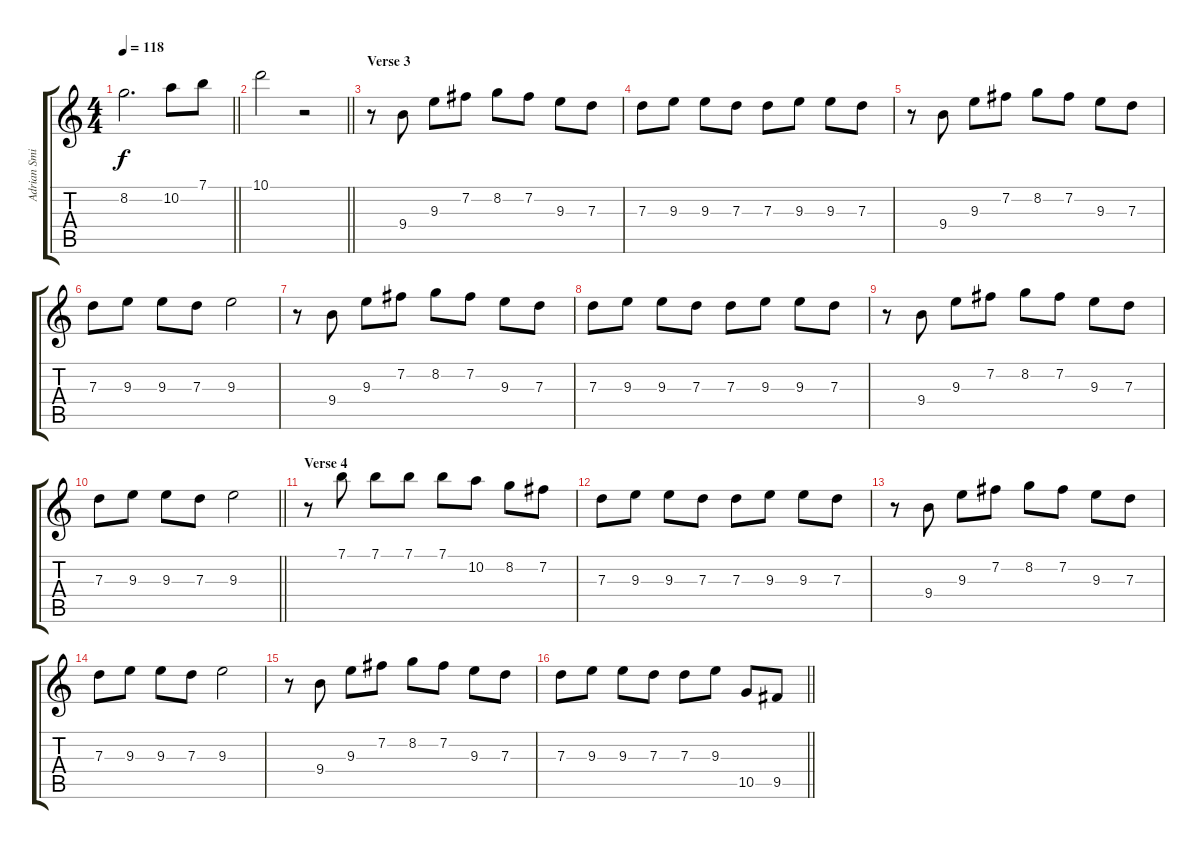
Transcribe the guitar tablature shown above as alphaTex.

\track ("Adrian Smith" "Adrian Smi") {instrument overdrivenguitar}
\staff {score tabs}
\tuning (E4 B3 G3 D3 A2 E2) {hide}
\ts (4 4)
\tempo 118
\clef g2
\barLineRight lightlight
\ks c
8.2.2{d dy f} 10.2.8 7.1.8 |
\barLineRight lightlight
10.1.2 r.2 |
\section ("" "Verse 3")
r.8 9.4.8 9.3.8 7.2.8 8.2.8 7.2.8 9.3.8 7.3.8 |
7.3.8 9.3.8 9.3.8 7.3.8 7.3.8 9.3.8 9.3.8 7.3.8 |
r.8 9.4.8 9.3.8 7.2.8 8.2.8 7.2.8 9.3.8 7.3.8 |
7.3.8 9.3.8 9.3.8 7.3.8 9.3.2 |
r.8 9.4.8 9.3.8 7.2.8 8.2.8 7.2.8 9.3.8 7.3.8 |
7.3.8 9.3.8 9.3.8 7.3.8 7.3.8 9.3.8 9.3.8 7.3.8 |
r.8 9.4.8 9.3.8 7.2.8 8.2.8 7.2.8 9.3.8 7.3.8 |
\barLineRight lightlight
7.3.8 9.3.8 9.3.8 7.3.8 9.3.2 |
\section ("" "Verse 4")
r.8 7.1.8 7.1.8 7.1.8 7.1.8 10.2.8 8.2.8 7.2.8 |
7.3.8 9.3.8 9.3.8 7.3.8 7.3.8 9.3.8 9.3.8 7.3.8 |
r.8 9.4.8 9.3.8 7.2.8 8.2.8 7.2.8 9.3.8 7.3.8 |
7.3.8 9.3.8 9.3.8 7.3.8 9.3.2 |
r.8 9.4.8 9.3.8 7.2.8 8.2.8 7.2.8 9.3.8 7.3.8 |
\barLineRight lightlight
7.3.8 9.3.8 9.3.8 7.3.8 7.3.8 9.3.8 10.5.8 9.5.8
